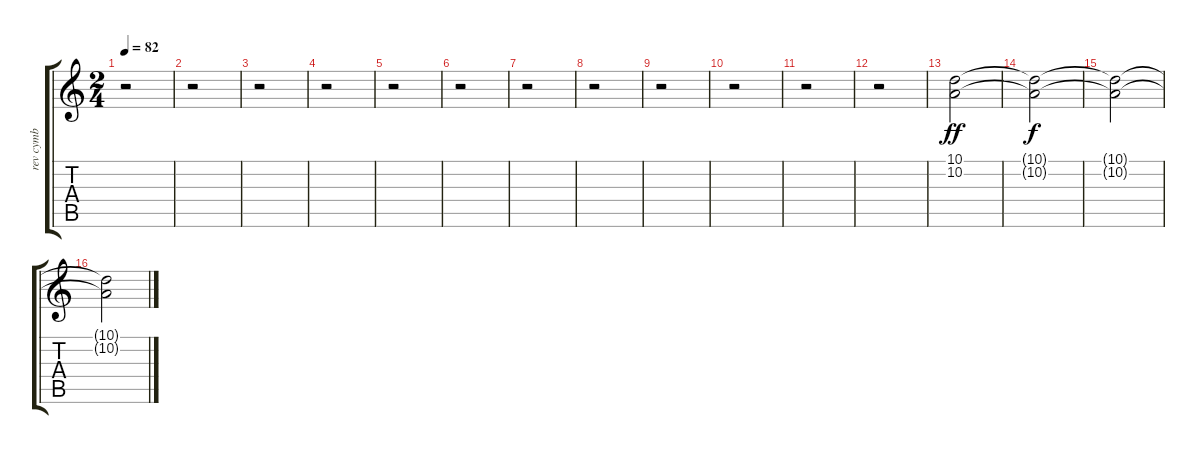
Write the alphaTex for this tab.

\track ("rev cymb" "rev cymb") {instrument reversecymbal}
\staff {score tabs}
\tuning (E4 B3 G3 D3 A2 E2) {hide}
\ts (2 4)
\tempo 82
\clef g2
\ks c
r.2{dy f} |
r.2 |
r.2 |
r.2 |
r.2 |
r.2 |
r.2 |
r.2 |
r.2 |
r.2 |
r.2 |
r.2 |
(10.1 10.2).2{dy ff} |
(10.1{t} 10.2{t}).2{dy f} |
(10.1{t} 10.2{t}).2 |
(10.1{t} 10.2{t}).2
